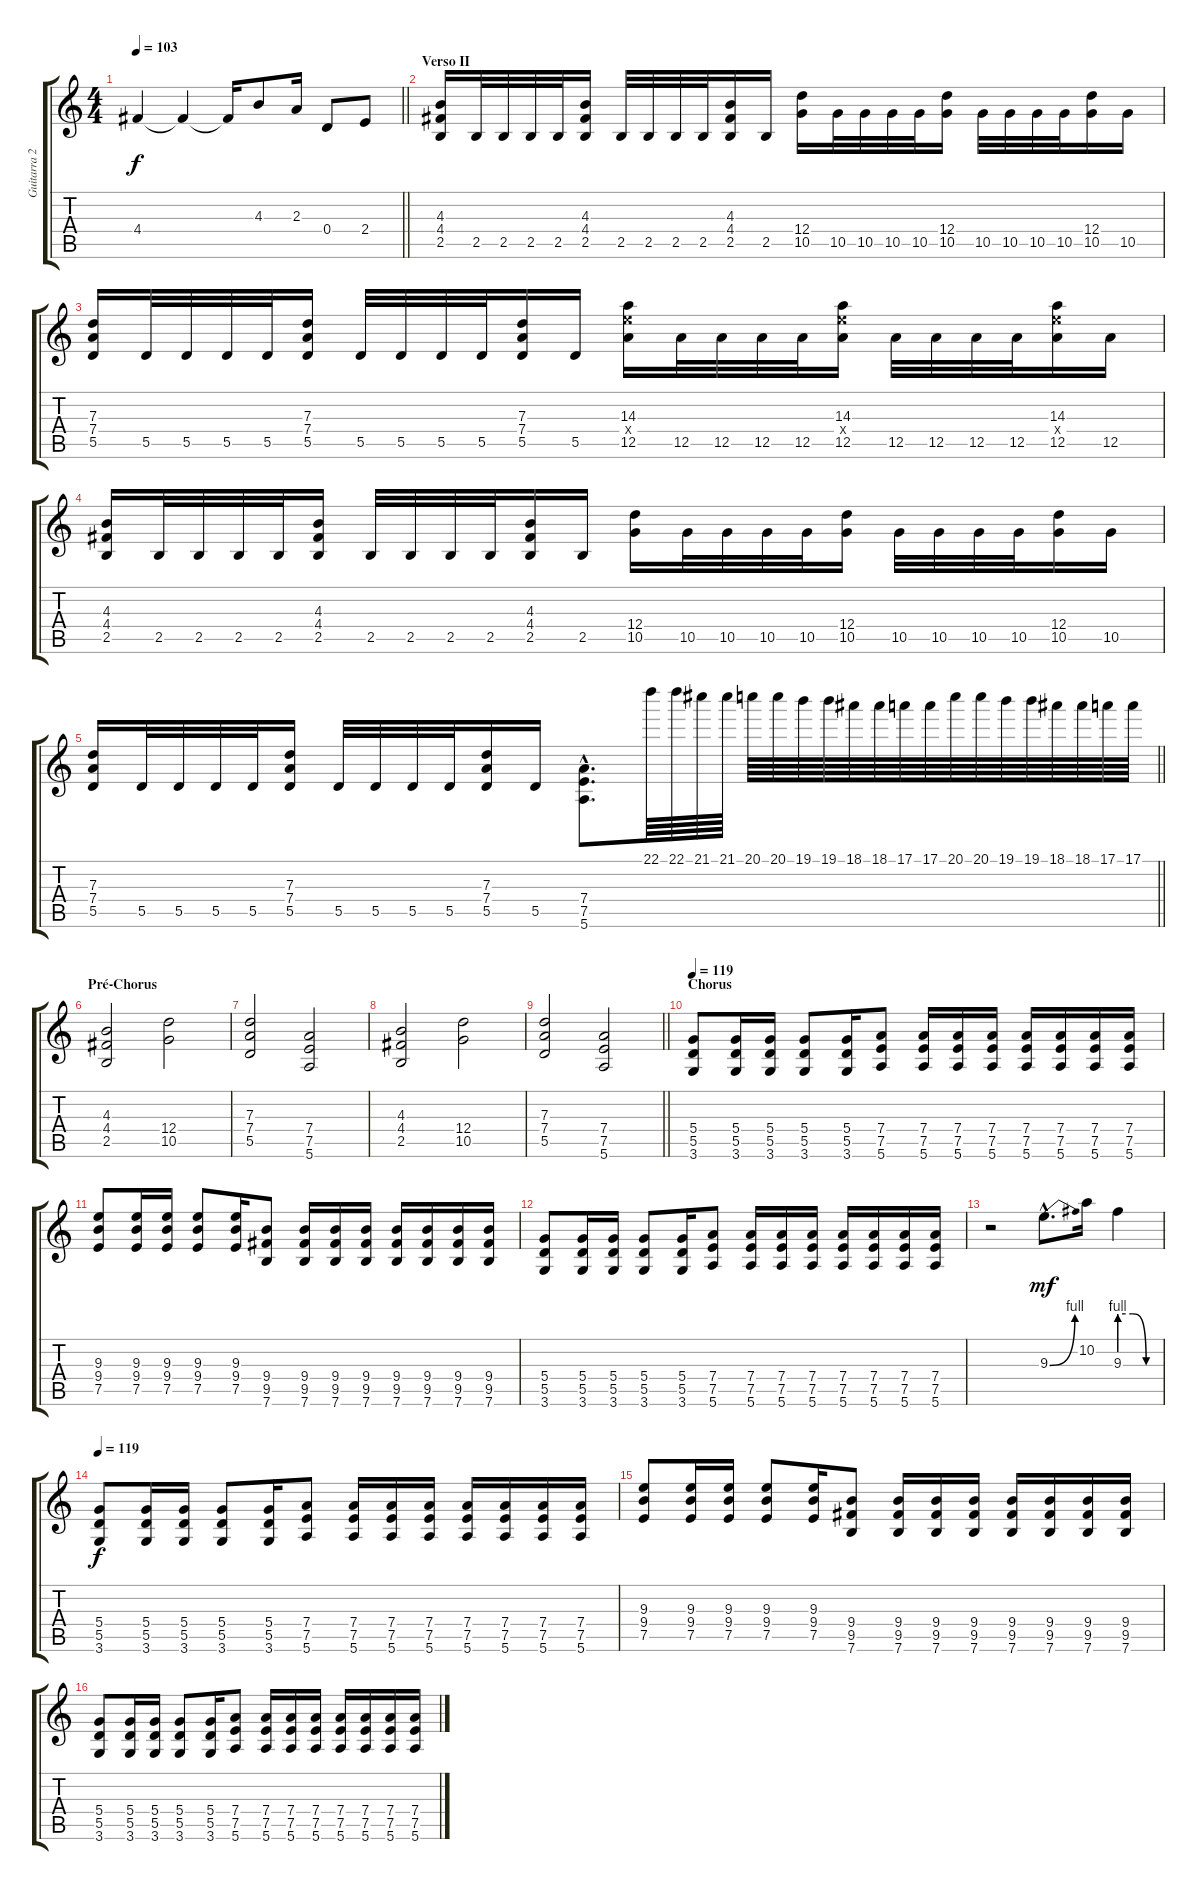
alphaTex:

\track ("Guitarra 2 - Erik" "Guitarra 2") {instrument distortionguitar}
\staff {score tabs}
\tuning (E4 B3 G3 D3 A2 E2) {hide}
\ts (4 4)
\tempo 103
\clef g2
\barLineRight lightlight
\ks c
4.4.4{dy f} 4.4{t}.4 4.4{t}.16 4.3.8 2.3.16 0.4.8 2.4.8 |
\section ("" "Verso II")
(4.3 4.4 2.5).16 2.5.32 2.5.32 2.5.32 2.5.32 (4.3 4.4 2.5).16 2.5.32 2.5.32 2.5.32 2.5.32 (4.3 4.4 2.5).16 2.5.16 (12.4 10.5).16 10.5.32 10.5.32 10.5.32 10.5.32 (12.4 10.5).16 10.5.32 10.5.32 10.5.32 10.5.32 (12.4 10.5).16 10.5.16 |
(7.3 7.4 5.5).16 5.5.32 5.5.32 5.5.32 5.5.32 (7.3 7.4 5.5).16 5.5.32 5.5.32 5.5.32 5.5.32 (7.3 7.4 5.5).16 5.5.16 (14.3 14.4{x} 12.5).16 12.5.32 12.5.32 12.5.32 12.5.32 (14.3 14.4{x} 12.5).16 12.5.32 12.5.32 12.5.32 12.5.32 (14.3 14.4{x} 12.5).16 12.5.16 |
(4.3 4.4 2.5).16 2.5.32 2.5.32 2.5.32 2.5.32 (4.3 4.4 2.5).16 2.5.32 2.5.32 2.5.32 2.5.32 (4.3 4.4 2.5).16 2.5.16 (12.4 10.5).16 10.5.32 10.5.32 10.5.32 10.5.32 (12.4 10.5).16 10.5.32 10.5.32 10.5.32 10.5.32 (12.4 10.5).16 10.5.16 |
\barLineRight lightlight
(7.3 7.4 5.5).16 5.5.32 5.5.32 5.5.32 5.5.32 (7.3 7.4 5.5).16 5.5.32 5.5.32 5.5.32 5.5.32 (7.3 7.4 5.5).16 5.5.16 (7.4{hac} 7.5{hac} 5.6{hac}).8{d} 22.1.64{volume 11} 22.1.64 21.1.64 21.1.64 20.1.64 20.1.64 19.1.64 19.1.64 18.1.64 18.1.64 17.1.64 17.1.64 20.1.64 20.1.64 19.1.64 19.1.64 18.1.64 18.1.64 17.1.64 17.1.64 |
\section ("" "Pré-Chorus")
(4.3 4.4 2.5).2{volume 16} (12.4 10.5).2 |
(7.3 7.4 5.5).2 (7.4 7.5 5.6).2 |
(4.3 4.4 2.5).2 (12.4 10.5).2 |
\barLineRight lightlight
(7.3 7.4 5.5).2 (7.4 7.5 5.6).2 |
\section ("" "Chorus")
\tempo 119
(5.4 5.5 3.6).8 (5.4 5.5 3.6).16 (5.4 5.5 3.6).16 (5.4 5.5 3.6).8 (5.4 5.5 3.6).16 (7.4 7.5 5.6).8 (7.4 7.5 5.6).16 (7.4 7.5 5.6).16 (7.4 7.5 5.6).16 (7.4 7.5 5.6).16 (7.4 7.5 5.6).16 (7.4 7.5 5.6).16 (7.4 7.5 5.6).16 |
(9.3 9.4 7.5).8 (9.3 9.4 7.5).16 (9.3 9.4 7.5).16 (9.3 9.4 7.5).8 (9.3 9.4 7.5).16 (9.4 9.5 7.6).8 (9.4 9.5 7.6).16 (9.4 9.5 7.6).16 (9.4 9.5 7.6).16 (9.4 9.5 7.6).16 (9.4 9.5 7.6).16 (9.4 9.5 7.6).16 (9.4 9.5 7.6).16 |
(5.4 5.5 3.6).8 (5.4 5.5 3.6).16 (5.4 5.5 3.6).16 (5.4 5.5 3.6).8 (5.4 5.5 3.6).16 (7.4 7.5 5.6).8 (7.4 7.5 5.6).16 (7.4 7.5 5.6).16 (7.4 7.5 5.6).16 (7.4 7.5 5.6).16 (7.4 7.5 5.6).16 (7.4 7.5 5.6).16 (7.4 7.5 5.6).16 |
r.2 9.3{be (bend 0 0 60 4) hac}.8{d dy mf} 10.2.16 9.3{be (custom 0 4 20 4 40 0 60 0)}.4 |
\tempo 119
(5.4 5.5 3.6).8{dy f} (5.4 5.5 3.6).16 (5.4 5.5 3.6).16 (5.4 5.5 3.6).8 (5.4 5.5 3.6).16 (7.4 7.5 5.6).8 (7.4 7.5 5.6).16 (7.4 7.5 5.6).16 (7.4 7.5 5.6).16 (7.4 7.5 5.6).16 (7.4 7.5 5.6).16 (7.4 7.5 5.6).16 (7.4 7.5 5.6).16 |
(9.3 9.4 7.5).8 (9.3 9.4 7.5).16 (9.3 9.4 7.5).16 (9.3 9.4 7.5).8 (9.3 9.4 7.5).16 (9.4 9.5 7.6).8 (9.4 9.5 7.6).16 (9.4 9.5 7.6).16 (9.4 9.5 7.6).16 (9.4 9.5 7.6).16 (9.4 9.5 7.6).16 (9.4 9.5 7.6).16 (9.4 9.5 7.6).16 |
(5.4 5.5 3.6).8 (5.4 5.5 3.6).16 (5.4 5.5 3.6).16 (5.4 5.5 3.6).8 (5.4 5.5 3.6).16 (7.4 7.5 5.6).8 (7.4 7.5 5.6).16 (7.4 7.5 5.6).16 (7.4 7.5 5.6).16 (7.4 7.5 5.6).16 (7.4 7.5 5.6).16 (7.4 7.5 5.6).16 (7.4 7.5 5.6).16
